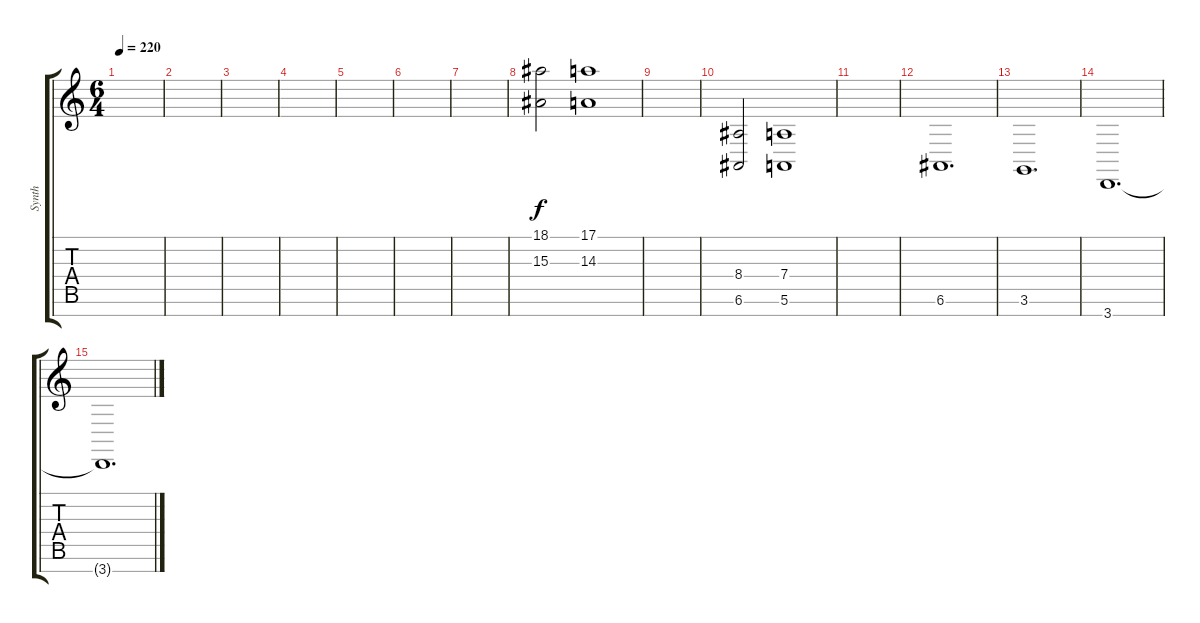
\track ("Synth" "Synth") {instrument brightacousticpiano}
\staff {score tabs}
\tuning (E4 B3 G3 D3 A2 E2 B1) {hide}
\ts (6 4)
\tempo 220
\clef g2
\ks c
|
|
|
|
|
|
|
(18.1 15.3).2{volume 11 instrument stringensemble1} (17.1 14.3).1 |
|
(8.4 6.6).2 (7.4 5.6).1 |
|
6.6.1{d} |
3.6.1{d} |
3.7.1{d} |
3.7{t}.1{d}
